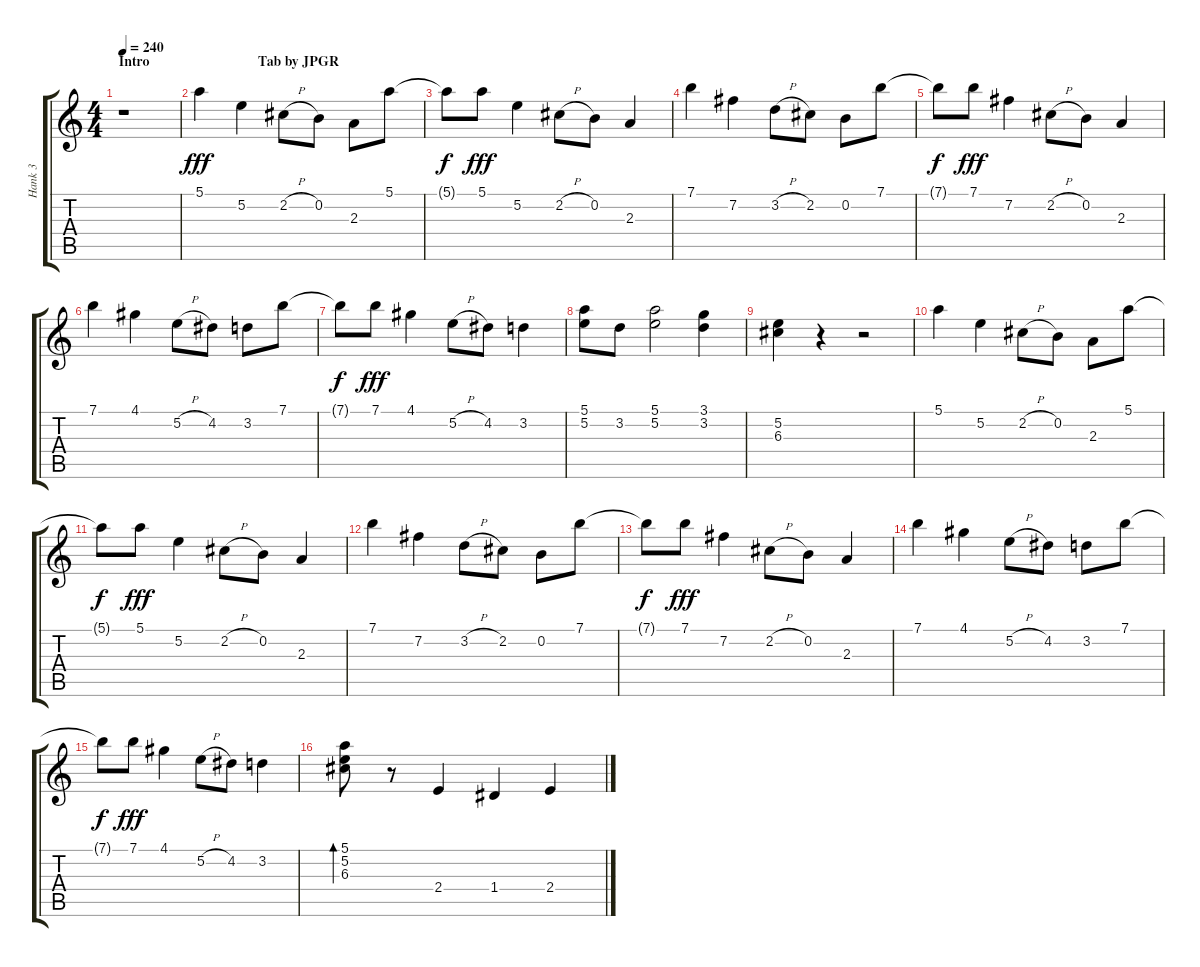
\track ("Hank 3" "Hank 3") {instrument overdrivenguitar}
\staff {score tabs}
\tuning (E4 B3 G3 D3 A2 E2) {hide}
\ts (4 4)
\section ("" "Intro                               Tab by JPGR")
\tempo 240
\clef g2
\ks c
r.1{dy fff instrument overdrivenguitar} |
5.1.4 5.2.4 2.2{h}.8 0.2.8 2.3.8 5.1.8 |
5.1{t}.8{dy f} 5.1.8{dy fff} 5.2.4 2.2{h}.8 0.2.8 2.3.4 |
7.1.4 7.2.4 3.2{h}.8 2.2.8 0.2.8 7.1.8 |
7.1{t}.8{dy f} 7.1.8{dy fff} 7.2.4 2.2{h}.8 0.2.8 2.3.4 |
7.1.4 4.1.4 5.2{h}.8 4.2.8 3.2.8 7.1.8 |
7.1{t}.8{dy f} 7.1.8{dy fff} 4.1.4 5.2{h}.8 4.2.8 3.2.4 |
(5.1 5.2).8 3.2.8 (5.1 5.2).2 (3.1 3.2).4 |
(5.2 6.3).4 r.4 r.2 |
5.1.4 5.2.4 2.2{h}.8 0.2.8 2.3.8 5.1.8 |
5.1{t}.8{dy f} 5.1.8{dy fff} 5.2.4 2.2{h}.8 0.2.8 2.3.4 |
7.1.4 7.2.4 3.2{h}.8 2.2.8 0.2.8 7.1.8 |
7.1{t}.8{dy f} 7.1.8{dy fff} 7.2.4 2.2{h}.8 0.2.8 2.3.4 |
7.1.4 4.1.4 5.2{h}.8 4.2.8 3.2.8 7.1.8 |
7.1{t}.8{dy f} 7.1.8{dy fff} 4.1.4 5.2{h}.8 4.2.8 3.2.4 |
(5.1 5.2 6.3).8{bd 60} r.8 2.4.4 1.4.4 2.4.4
